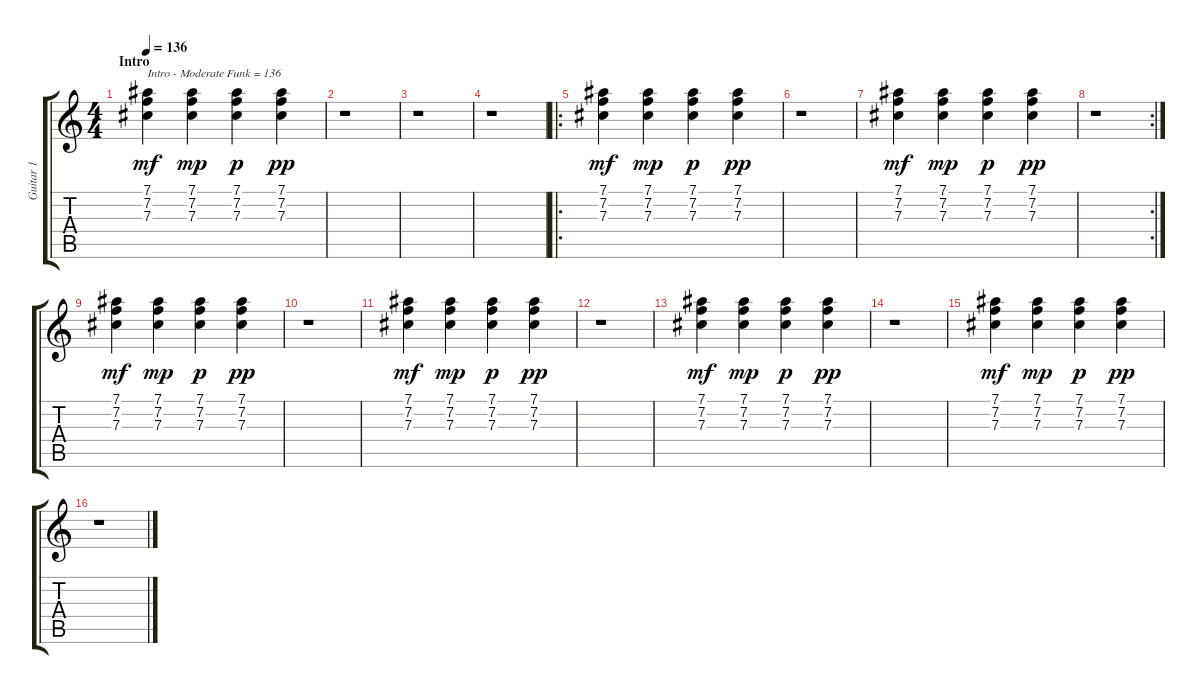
\track ("Guitar 1" "Guitar 1") {instrument electricguitarclean}
\staff {score tabs}
\tuning (Eb4 Bb3 Gb3 Db3 Ab2 Eb2) {hide}
\ts (4 4)
\section ("" "Intro")
\tempo 136
\clef g2
\ks c
(7.1 7.2 7.3).4{txt "Intro - Moderate Funk = 136" dy mf instrument electricguitarclean} (7.1 7.2 7.3).4{dy mp} (7.1 7.2 7.3).4{dy p} (7.1 7.2 7.3).4{dy pp} |
r.1 |
r.1 |
r.1 |
\ro
(7.1 7.2 7.3).4{dy mf} (7.1 7.2 7.3).4{dy mp} (7.1 7.2 7.3).4{dy p} (7.1 7.2 7.3).4{dy pp} |
r.1 |
(7.1 7.2 7.3).4{dy mf} (7.1 7.2 7.3).4{dy mp} (7.1 7.2 7.3).4{dy p} (7.1 7.2 7.3).4{dy pp} |
\rc 2
r.1 |
(7.1 7.2 7.3).4{dy mf} (7.1 7.2 7.3).4{dy mp} (7.1 7.2 7.3).4{dy p} (7.1 7.2 7.3).4{dy pp} |
r.1 |
(7.1 7.2 7.3).4{dy mf} (7.1 7.2 7.3).4{dy mp} (7.1 7.2 7.3).4{dy p} (7.1 7.2 7.3).4{dy pp} |
r.1 |
(7.1 7.2 7.3).4{dy mf} (7.1 7.2 7.3).4{dy mp} (7.1 7.2 7.3).4{dy p} (7.1 7.2 7.3).4{dy pp} |
r.1 |
(7.1 7.2 7.3).4{dy mf} (7.1 7.2 7.3).4{dy mp} (7.1 7.2 7.3).4{dy p} (7.1 7.2 7.3).4{dy pp} |
r.1
